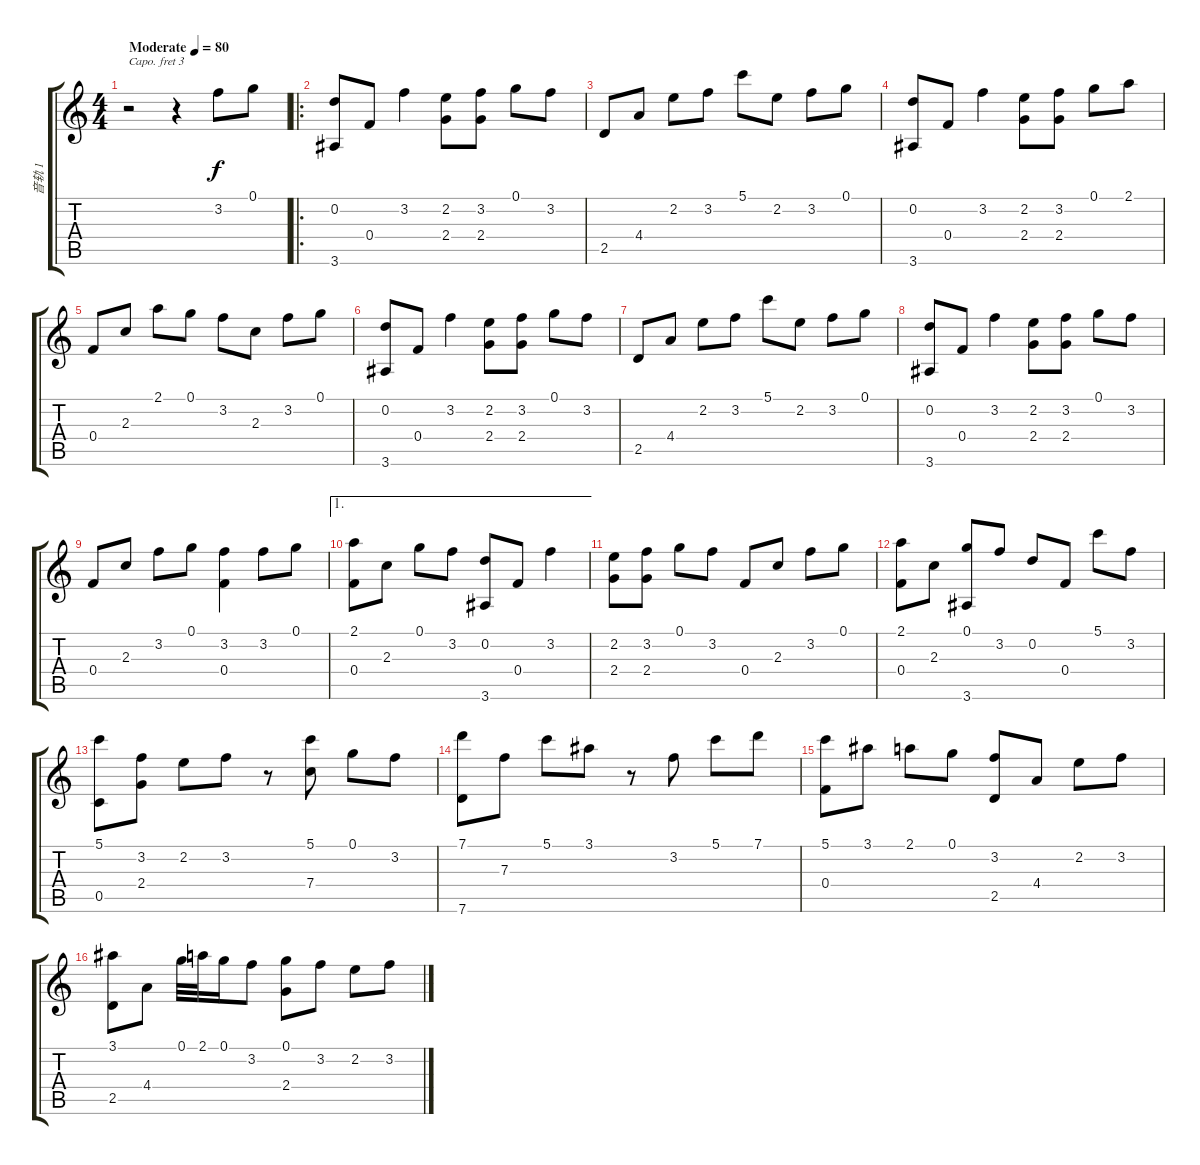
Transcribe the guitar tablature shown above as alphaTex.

\track ("音轨 1" "音轨 1") {instrument acousticguitarnylon}
\staff {score tabs}
\capo 3
\tuning (E4 B3 G3 D3 A2 E2) {hide}
\ts (4 4)
\tempo (80 "Moderate")
\clef g2
\ks c
r.2{dy f instrument acousticguitarnylon} r.4 3.2.8 0.1.8 |
\ro
(0.2 3.6).8 0.4.8 3.2.4 (2.2 2.4).8 (3.2 2.4).8 0.1.8 3.2.8 |
2.5.8 4.4.8 2.2.8 3.2.8 5.1.8 2.2.8 3.2.8 0.1.8 |
(0.2 3.6).8 0.4.8 3.2.4 (2.2 2.4).8 (3.2 2.4).8 0.1.8 2.1.8 |
0.4.8 2.3.8 2.1.8 0.1.8 3.2.8 2.3.8 3.2.8 0.1.8 |
(0.2 3.6).8 0.4.8 3.2.4 (2.2 2.4).8 (3.2 2.4).8 0.1.8 3.2.8 |
2.5.8 4.4.8 2.2.8 3.2.8 5.1.8 2.2.8 3.2.8 0.1.8 |
(0.2 3.6).8 0.4.8 3.2.4 (2.2 2.4).8 (3.2 2.4).8 0.1.8 3.2.8 |
0.4.8 2.3.8 3.2.8 0.1.8 (3.2 0.4).4 3.2.8 0.1.8 |
\ae 1
(2.1 0.4).8 2.3.8 0.1.8 3.2.8 (0.2 3.6).8 0.4.8 3.2.4 |
(2.2 2.4).8 (3.2 2.4).8 0.1.8 3.2.8 0.4.8 2.3.8 3.2.8 0.1.8 |
(2.1 0.4).8 2.3.8 (0.1 3.6).8 3.2.8 0.2.8 0.4.8 5.1.8 3.2.8 |
(5.1 0.5).8 (3.2 2.4).8 2.2.8 3.2.8 r.8 (5.1 7.4).8 0.1.8 3.2.8 |
(7.1 7.6).8 7.3.8 5.1.8 3.1.8 r.8 3.2.8 5.1.8 7.1.8 |
(5.1 0.4).8 3.1.8 2.1.8 0.1.8 (3.2 2.5).8 4.4.8 2.2.8 3.2.8 |
(3.1 2.5).8 4.4.8 0.1.32 2.1.32 0.1.16 3.2.8 (0.1 2.4).8 3.2.8 2.2.8 3.2.8
